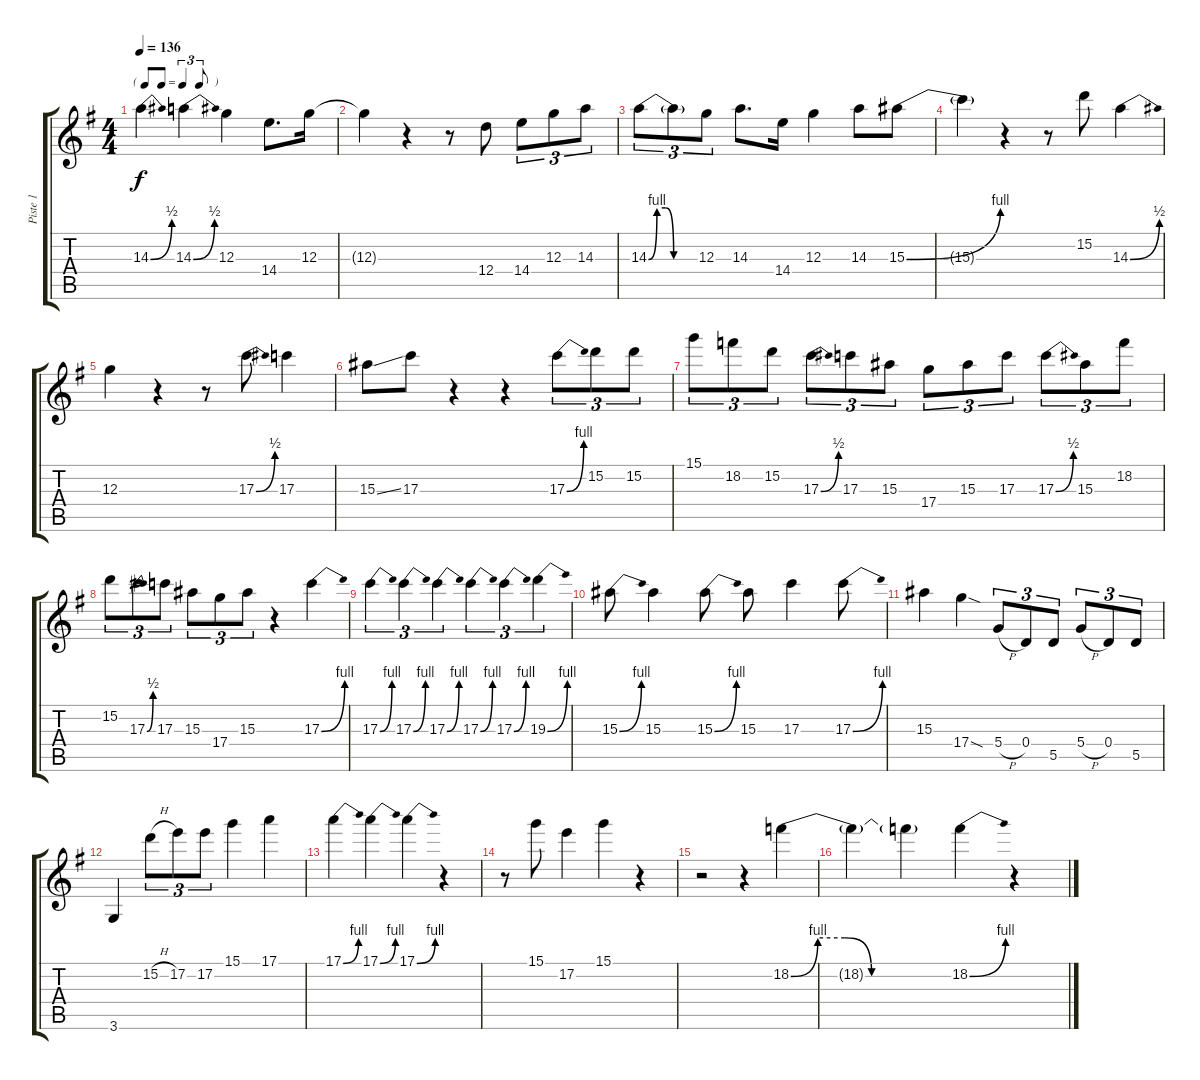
\track ("Piste 1" "Piste 1") {instrument electricguitarclean}
\staff {score tabs}
\tuning (E4 B3 G3 D3 A2 E2) {hide}
\ts (4 4)
\tf triplet8th
\tempo 136
\clef g2
\ks g
14.3{be (bend 0 0 60 2)}.4{dy f} 14.3{be (bend 0 0 60 2)}.4 12.3.4 14.4.8{d} 12.3.16 |
12.3{t}.4 r.4 r.8 12.4.8 14.4.8{tu (3 2)} 12.3.8{tu (3 2)} 14.3.8{tu (3 2)} |
14.3{be (custom 0 0 10 4 20 4 30 0 60 0)}.8{tu (3 2)} 14.3{t}.8{tu (3 2)} 12.3.8{tu (3 2)} 14.3.8{d} 14.4.16 12.3.4 14.3.8 15.3{be (bend 0 0 60 4)}.8 |
15.3{t}.4 r.4 r.8 15.2.8 14.3{be (bend 0 0 60 2)}.4 |
12.3.4 r.4 r.8 17.3{be (bend 0 0 60 2)}.8 17.3.4 |
15.3{ss}.8 17.3.8 r.4 r.4 17.3{be (bend 0 0 60 4)}.8{tu (3 2)} 15.2.8{tu (3 2)} 15.2.8{tu (3 2)} |
15.1.8{tu (3 2)} 18.2.8{tu (3 2)} 15.2.8{tu (3 2)} 17.3{be (bend 0 0 60 2)}.8{tu (3 2)} 17.3.8{tu (3 2)} 15.3.8{tu (3 2)} 17.4.8{tu (3 2)} 15.3.8{tu (3 2)} 17.3.8{tu (3 2)} 17.3{be (bend 0 0 60 2)}.8{tu (3 2)} 15.3.8{tu (3 2)} 18.2.8{tu (3 2)} |
15.2.8{tu (3 2)} 17.3{be (bend 0 0 60 2)}.8{tu (3 2)} 17.3.8{tu (3 2)} 15.3.8{tu (3 2)} 17.4.8{tu (3 2)} 15.3.8{tu (3 2)} r.4 17.3{be (bend 0 0 60 4)}.4 |
17.3{be (bend 0 0 60 4)}.4{tu (3 2)} 17.3{be (bend 0 0 60 4)}.4{tu (3 2)} 17.3{be (bend 0 0 60 4)}.4{tu (3 2)} 17.3{be (bend 0 0 60 4)}.4{tu (3 2)} 17.3{be (bend 0 0 60 4)}.4{tu (3 2)} 19.3{be (bend 0 0 60 4)}.4{tu (3 2)} |
15.3{be (bend 0 0 60 4)}.8 15.3.4 15.3{be (bend 0 0 60 4)}.8 15.3.8 17.3.4 17.3{be (bend 0 0 60 4)}.8 |
15.3.4 17.4{sod}.4 5.4{h}.8{tu (3 2)} 0.4.8{tu (3 2)} 5.5.8{tu (3 2)} 5.4{h}.8{tu (3 2)} 0.4.8{tu (3 2)} 5.5.8{tu (3 2)} |
3.6.4 15.2{h}.8{tu (3 2)} 17.2.8{tu (3 2)} 17.2.8{tu (3 2)} 15.1.4 17.1.4 |
17.1{be (bend 0 0 60 4)}.4 17.1{be (bend 0 0 60 4)}.4 17.1{be (bend 0 0 60 4)}.4 r.4 |
r.8 15.1.8 17.2.4 15.1.4 r.4 |
r.2 r.4 18.2{be (custom 0 0 10 4 20 4 30 0 60 0)}.4 |
18.2{t}.4 18.2{t}.4 18.2{be (bend 0 0 60 4)}.4 r.4
